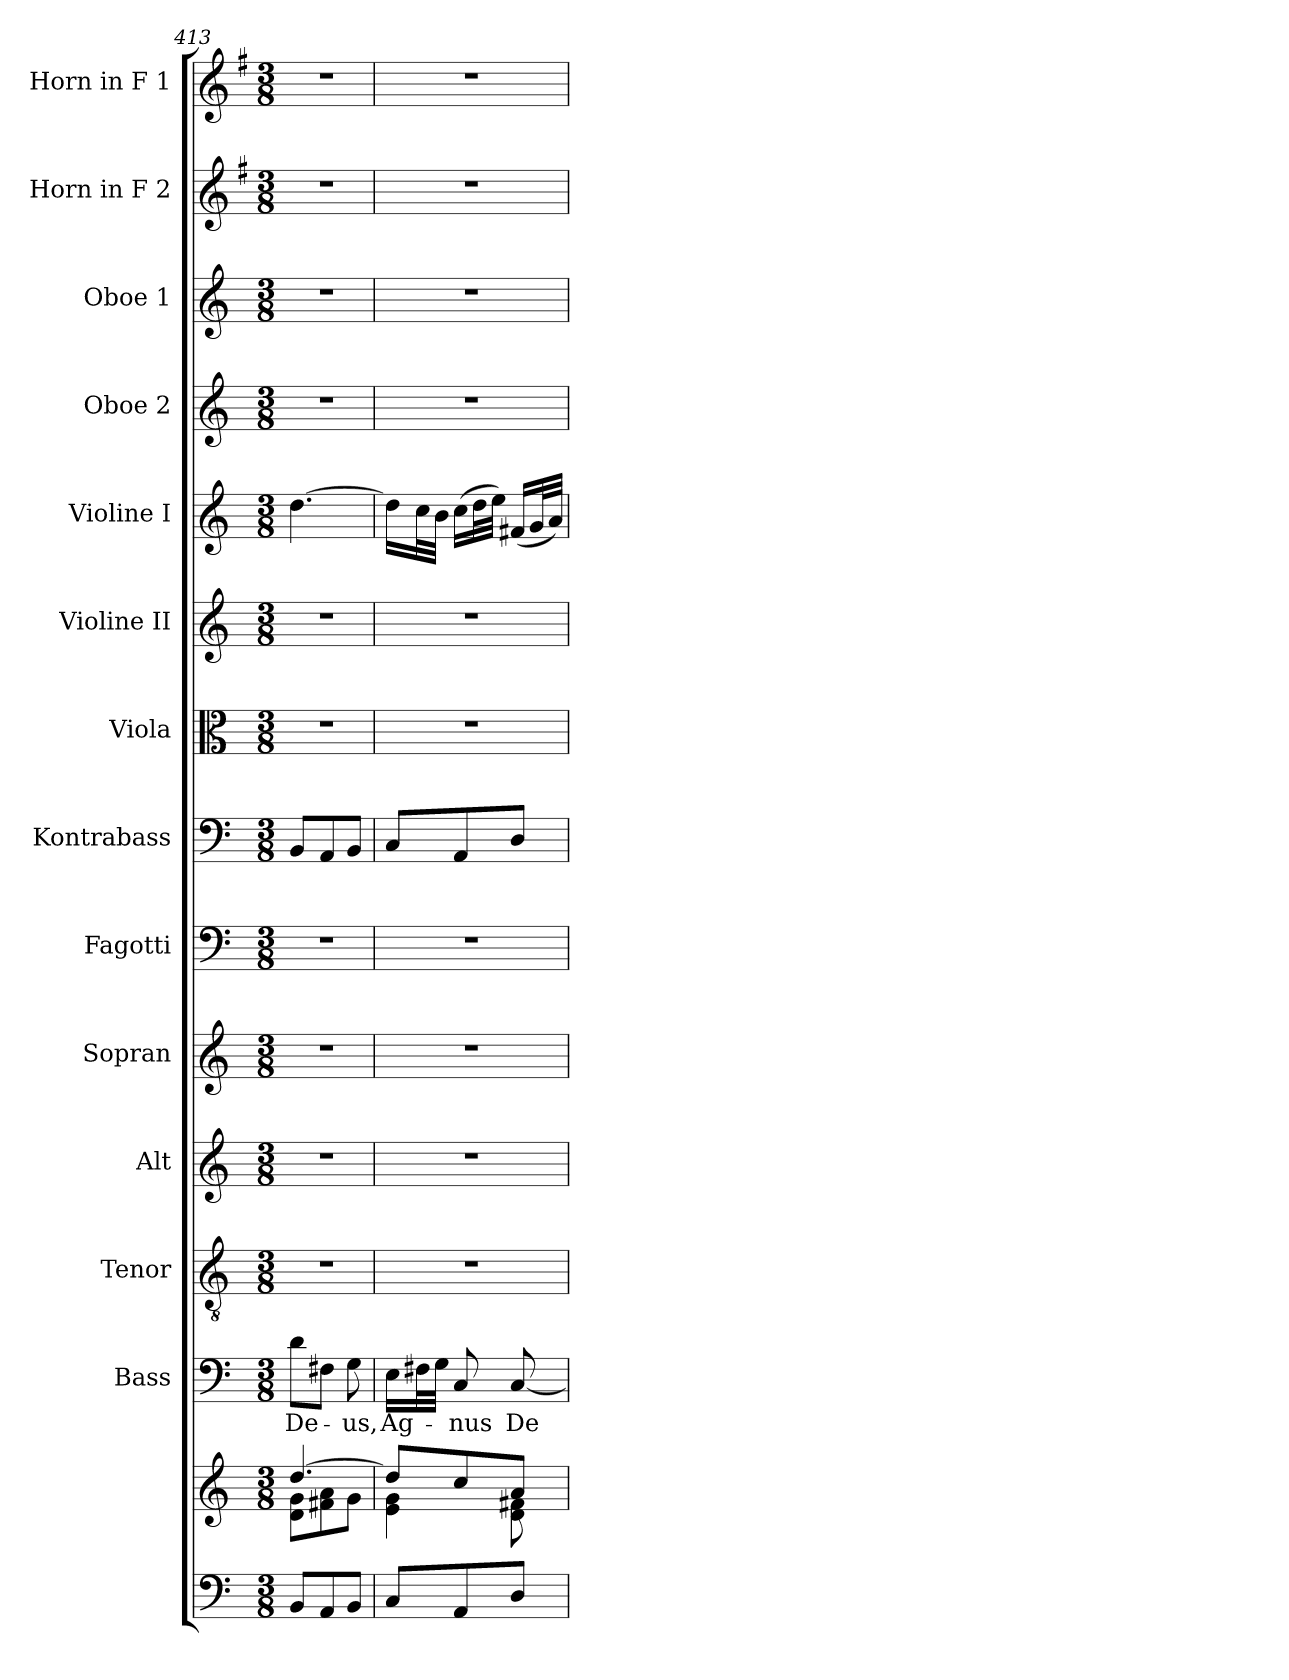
**kern	**kern	**kern	**text	**kern	**kern	**kern	**kern	**kern	**kern	**kern	**kern	**kern	**kern	**kern	**kern
*part14	*part14	*part13	*part13	*part12	*part11	*part10	*part9	*part8	*part7	*part6	*part5	*part4	*part3	*part2	*part1
*staff15	*staff14	*staff13	*staff13	*staff12	*staff11	*staff10	*staff9	*staff8	*staff7	*staff6	*staff5	*staff4	*staff3	*staff2	*staff1
*	*	*I"Bass	*	*I"Tenor	*I"Alt	*I"Sopran	*I"Fagotti	*I"Kontrabass	*I"Viola	*I"Violine II	*I"Violine I	*I"Oboe 2	*I"Oboe 1	*I"Horn in F 2	*I"Horn in F 1
*	*	*I'B.	*	*I'T.	*I'A.	*I'S.	*I'Fg.	*I'Kb.	*I'Vla.	*I'Vl. II	*I'Vl. I	*I'Ob. 2	*I'Ob. 1	*	*
*clefF4	*clefG2	*clefF4	*	*clefGv2	*clefG2	*clefG2	*clefF4	*clefF4	*clefC3	*clefG2	*clefG2	*clefG2	*clefG2	*clefG2	*clefG2
*	*	*	*	*	*	*	*	*ITrd7c12	*	*	*	*	*	*ITrd4c7	*ITrd4c7
*k[]	*k[]	*k[]	*	*k[]	*k[]	*k[]	*k[]	*k[]	*k[]	*k[]	*k[]	*k[]	*k[]	*k[]	*k[]
*C:	*C:	*C:	*	*C:	*C:	*C:	*C:	*C:	*C:	*C:	*C:	*C:	*C:	*C:	*C:
*M3/8	*M3/8	*M3/8	*	*M3/8	*M3/8	*M3/8	*M3/8	*M3/8	*M3/8	*M3/8	*M3/8	*M3/8	*M3/8	*M3/8	*M3/8
=413	=413	=413	=413	=413	=413	=413	=413	=413	=413	=413	=413	=413	=413	=413	=413
*	*^	*	*	*	*	*	*	*	*	*	*	*	*	*	*
!	!	!	!	!LO:LY:b	!	!	!	!	!	!	!	!	!	!	!	!
8BB/L	[>4.dd/	8d\ 8g\L	8d\L	De-	4.r	4.r	4.r	4.r	8BBB/L	4.r	4.r	[4.dd\	4.r	4.r	4.r	4.r
8AA/	.	8f#X\ 8a\	8F#X\J	.	.	.	.	.	8AAA/	.	.	.	.	.	.	.
!	!	!	!	!LO:LY:b	!	!	!	!	!	!	!	!	!	!	!	!
8BB/J	.	8g\J	8G\	-us,	.	.	.	.	8BBB/J	.	.	.	.	.	.	.
=414	=414	=414	=414	=414	=414	=414	=414	=414	=414	=414	=414	=414	=414	=414	=414	=414
!	!	!	!	!LO:LY:b	!	!	!	!	!	!	!	!	!	!	!	!
8C/L	8dd/L]	4e\ 4g\	16E\LL	Ag-	4.r	4.r	4.r	4.r	8CC/L	4.r	4.r	16dd\LL]	4.r	4.r	4.r	4.r
.	.	.	32F#X\L	.	.	.	.	.	.	.	.	32cc\L	.	.	.	.
.	.	.	32G\JJJ	.	.	.	.	.	.	.	.	32b\JJJ	.	.	.	.
!	!	!	!	!LO:LY:b	!	!	!	!	!	!	!	!	!	!	!	!
8AA/	8cc/	.	8C/	-nus	.	.	.	.	8AAA/	.	.	(>16cc\LL	.	.	.	.
.	.	.	.	.	.	.	.	.	.	.	.	32dd\L	.	.	.	.
.	.	.	.	.	.	.	.	.	.	.	.	32ee\JJJ)	.	.	.	.
!	!	!	!	!LO:LY:b	!	!	!	!	!	!	!	!	!	!	!	!
8D/J	8a/J	8d\ 8f#X\	[8C/	De-	.	.	.	.	8DD/J	.	.	(<16f#X/LL	.	.	.	.
.	.	.	.	.	.	.	.	.	.	.	.	32g/L	.	.	.	.
.	.	.	.	.	.	.	.	.	.	.	.	32a/JJJ)	.	.	.	.
*	*v	*v	*	*	*	*	*	*	*	*	*	*	*	*	*	*
=	=	=	=	=	=	=	=	=	=	=	=	=	=	=	=
*-	*-	*-	*-	*-	*-	*-	*-	*-	*-	*-	*-	*-	*-	*-	*-
